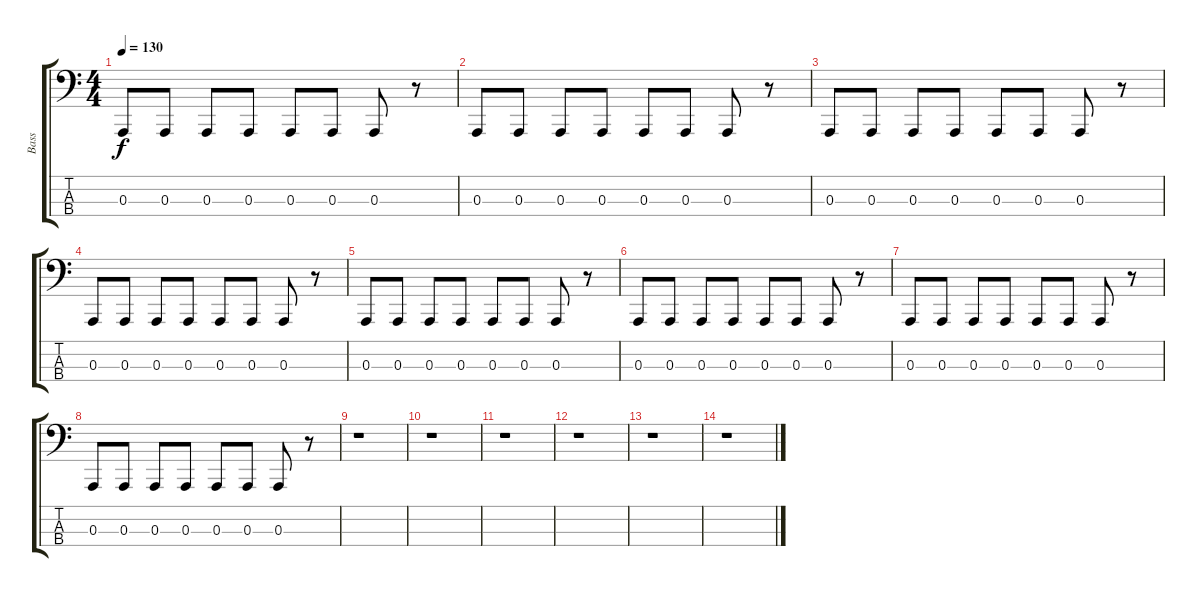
\track ("Bass" "Bass") {instrument lead8bassandlead}
\staff {score tabs}
\tuning (G2 D2 A1 E1) {hide}
\ts (4 4)
\tempo 130
\clef f4
\ks c
0.3.8{dy f} 0.3.8 0.3.8 0.3.8 0.3.8 0.3.8 0.3.8 r.8 |
0.3.8 0.3.8 0.3.8 0.3.8 0.3.8 0.3.8 0.3.8 r.8 |
0.3.8 0.3.8 0.3.8 0.3.8 0.3.8 0.3.8 0.3.8 r.8 |
0.3.8 0.3.8 0.3.8 0.3.8 0.3.8 0.3.8 0.3.8 r.8 |
0.3.8 0.3.8 0.3.8 0.3.8 0.3.8 0.3.8 0.3.8 r.8 |
0.3.8 0.3.8 0.3.8 0.3.8 0.3.8 0.3.8 0.3.8 r.8 |
0.3.8 0.3.8 0.3.8 0.3.8 0.3.8 0.3.8 0.3.8 r.8 |
0.3.8 0.3.8 0.3.8 0.3.8 0.3.8 0.3.8 0.3.8 r.8 |
r.1 |
r.1 |
r.1 |
r.1 |
r.1 |
r.1
